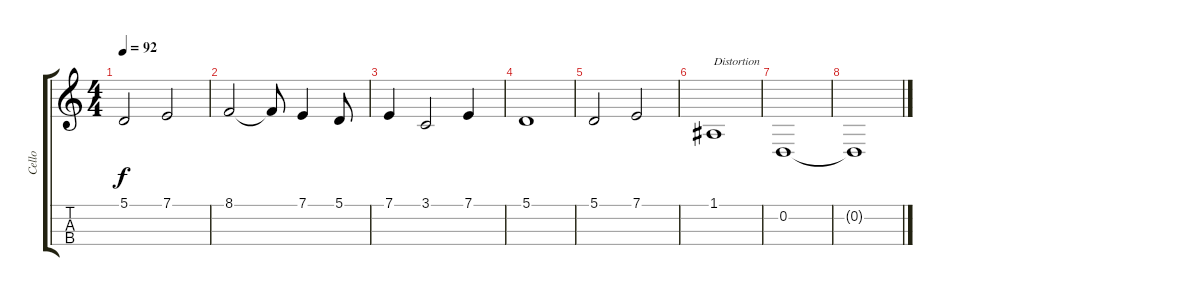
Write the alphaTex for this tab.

\track ("Cello" "Cello") {instrument cello}
\staff {score tabs}
\tuning (A3 D3 G2 B1) {hide}
\ts (4 4)
\tempo 92
\clef g2
\ks c
5.1.2{dy f} 7.1.2 |
8.1.2 8.1{t}.8 7.1.4 5.1.8 |
7.1.4 3.1.2 7.1.4 |
5.1.1 |
5.1.2 7.1.2 |
1.1.1{txt "Distortion" instrument distortionguitar} |
0.2.1 |
0.2{t}.1
